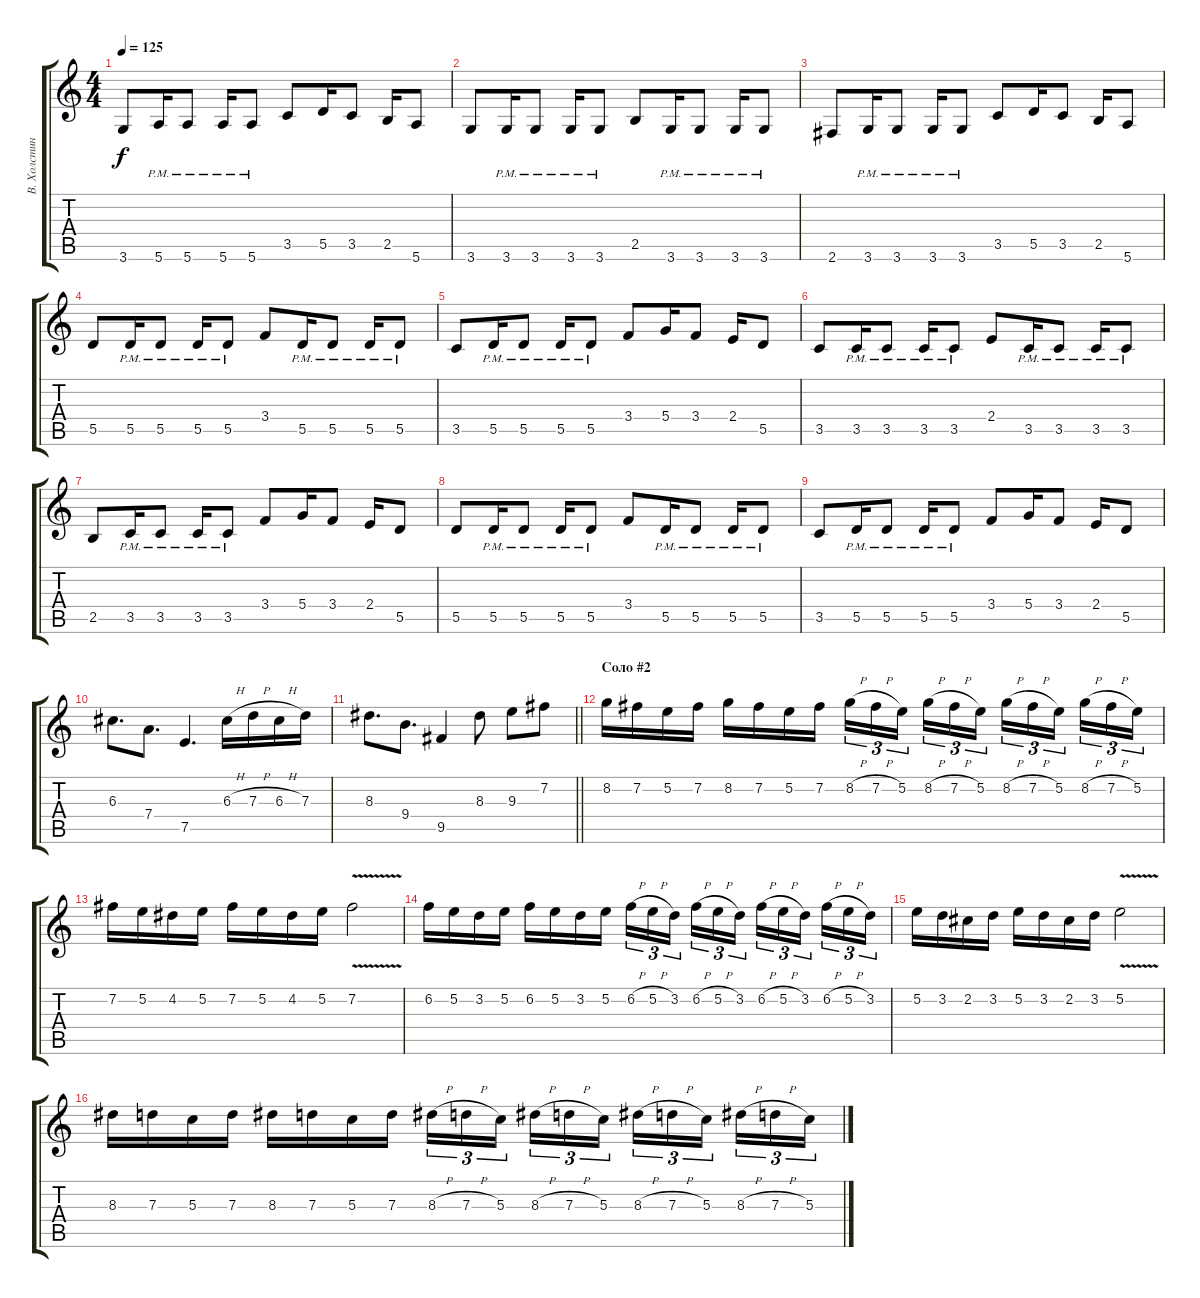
\track ("В. Холстинин" "В. Холстин") {instrument distortionguitar}
\staff {score tabs}
\tuning (E4 B3 G3 D3 A2 E2) {hide}
\ts (4 4)
\tempo 125
\clef g2
\ks c
3.6.8{dy f} 5.6{pm}.16 5.6{pm}.8 5.6{pm}.16 5.6{pm}.8 3.5.8 5.5.16 3.5.8 2.5.16 5.6.8 |
3.6.8 3.6{pm}.16 3.6{pm}.8 3.6{pm}.16 3.6{pm}.8 2.5.8 3.6{pm}.16 3.6{pm}.8 3.6{pm}.16 3.6{pm}.8 |
2.6.8 3.6{pm}.16 3.6{pm}.8 3.6{pm}.16 3.6{pm}.8 3.5.8 5.5.16 3.5.8 2.5.16 5.6.8 |
5.5.8 5.5{pm}.16 5.5{pm}.8 5.5{pm}.16 5.5{pm}.8 3.4.8 5.5{pm}.16 5.5{pm}.8 5.5{pm}.16 5.5{pm}.8 |
3.5.8 5.5{pm}.16 5.5{pm}.8 5.5{pm}.16 5.5{pm}.8 3.4.8 5.4.16 3.4.8 2.4.16 5.5.8 |
3.5.8 3.5{pm}.16 3.5{pm}.8 3.5{pm}.16 3.5{pm}.8 2.4.8 3.5{pm}.16 3.5{pm}.8 3.5{pm}.16 3.5{pm}.8 |
2.5.8 3.5{pm}.16 3.5{pm}.8 3.5{pm}.16 3.5{pm}.8 3.4.8 5.4.16 3.4.8 2.4.16 5.5.8 |
5.5.8 5.5{pm}.16 5.5{pm}.8 5.5{pm}.16 5.5{pm}.8 3.4.8 5.5{pm}.16 5.5{pm}.8 5.5{pm}.16 5.5{pm}.8 |
3.5.8 5.5{pm}.16 5.5{pm}.8 5.5{pm}.16 5.5{pm}.8 3.4.8 5.4.16 3.4.8 2.4.16 5.5.8 |
6.3.8{d} 7.4.8{d} 7.5.4{d} 6.3{h}.16 7.3{h}.16 6.3{h}.16 7.3.16 |
\barLineRight lightlight
8.3.8{d} 9.4.8{d} 9.5.4 8.3.8 9.3.8 7.2.8 |
\section ("" "Соло #2")
8.2.16 7.2.16 5.2.16 7.2.16 8.2.16 7.2.16 5.2.16 7.2.16 8.2{h}.16{tu (3 2)} 7.2{h}.16{tu (3 2)} 5.2.16{tu (3 2) beam splitsecondary} 8.2{h}.16{tu (3 2)} 7.2{h}.16{tu (3 2)} 5.2.16{tu (3 2)} 8.2{h}.16{tu (3 2)} 7.2{h}.16{tu (3 2)} 5.2.16{tu (3 2) beam splitsecondary} 8.2{h}.16{tu (3 2)} 7.2{h}.16{tu (3 2)} 5.2.16{tu (3 2)} |
7.2.16 5.2.16 4.2.16 5.2.16 7.2.16 5.2.16 4.2.16 5.2.16 7.2{v}.2 |
6.2.16 5.2.16 3.2.16 5.2.16 6.2.16 5.2.16 3.2.16 5.2.16 6.2{h}.16{tu (3 2)} 5.2{h}.16{tu (3 2)} 3.2.16{tu (3 2) beam splitsecondary} 6.2{h}.16{tu (3 2)} 5.2{h}.16{tu (3 2)} 3.2.16{tu (3 2)} 6.2{h}.16{tu (3 2)} 5.2{h}.16{tu (3 2)} 3.2.16{tu (3 2) beam splitsecondary} 6.2{h}.16{tu (3 2)} 5.2{h}.16{tu (3 2)} 3.2.16{tu (3 2)} |
5.2.16 3.2.16 2.2.16 3.2.16 5.2.16 3.2.16 2.2.16 3.2.16 5.2{v}.2 |
8.3.16 7.3.16 5.3.16 7.3.16 8.3.16 7.3.16 5.3.16 7.3.16 8.3{h}.16{tu (3 2)} 7.3{h}.16{tu (3 2)} 5.3.16{tu (3 2) beam splitsecondary} 8.3{h}.16{tu (3 2)} 7.3{h}.16{tu (3 2)} 5.3.16{tu (3 2)} 8.3{h}.16{tu (3 2)} 7.3{h}.16{tu (3 2)} 5.3.16{tu (3 2) beam splitsecondary} 8.3{h}.16{tu (3 2)} 7.3{h}.16{tu (3 2)} 5.3.16{tu (3 2)}
